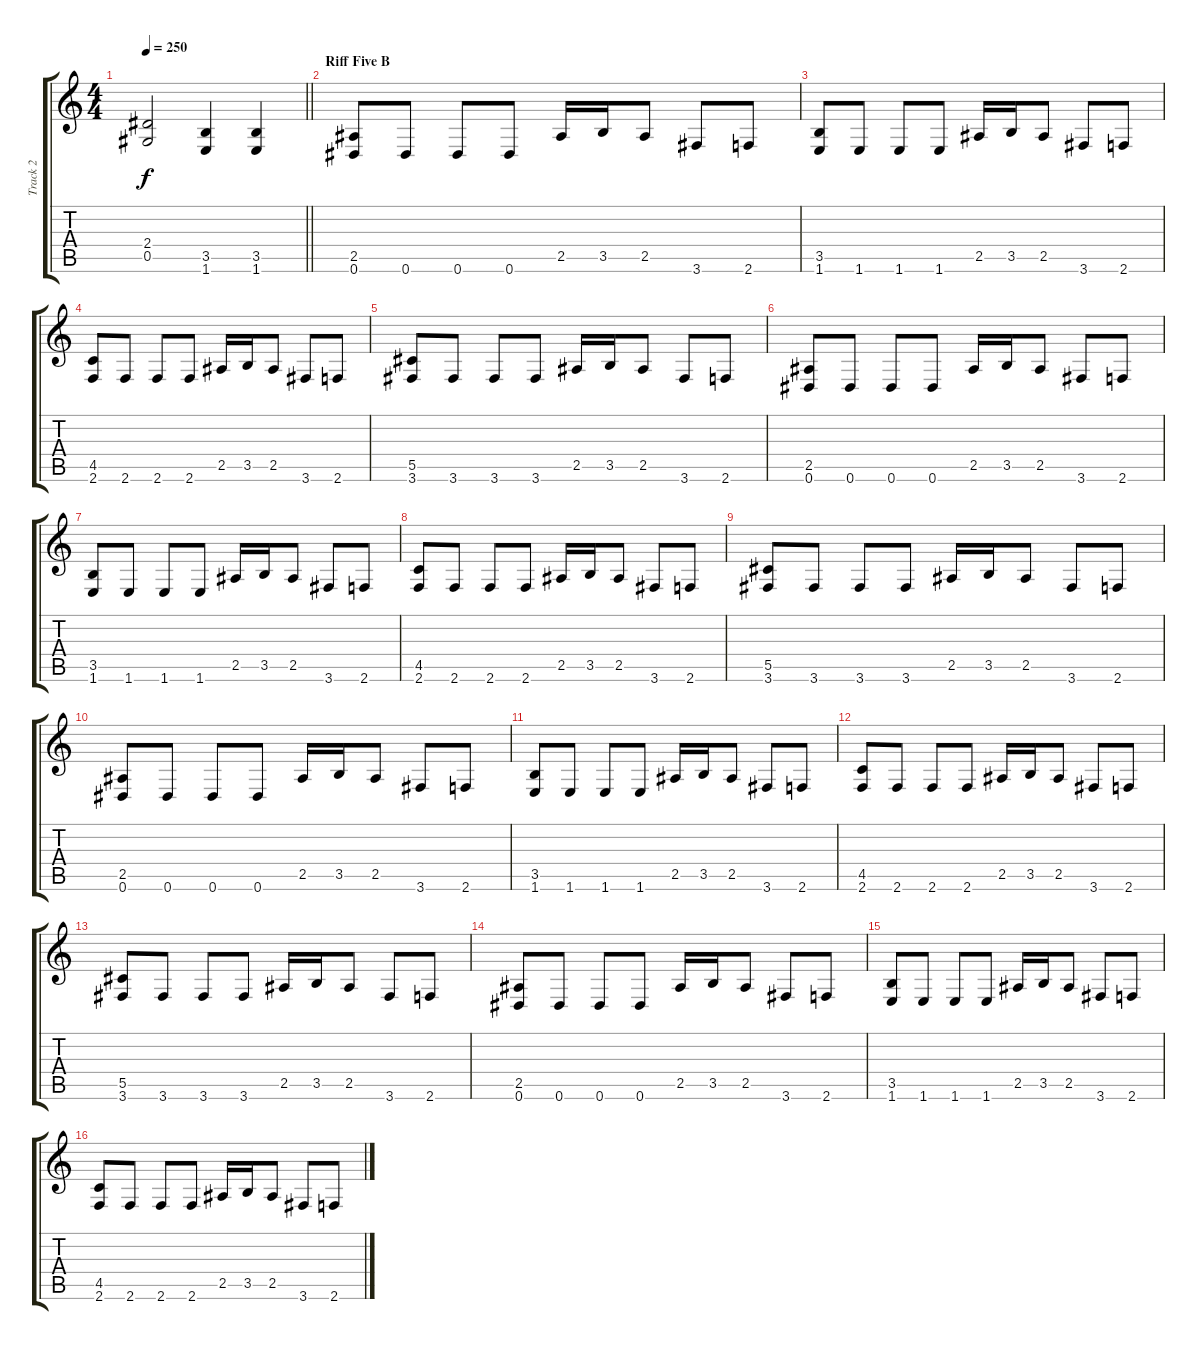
\track ("Track 2" "Track 2") {instrument distortionguitar}
\staff {score tabs}
\tuning (Eb4 Bb3 Gb3 Db3 Ab2 Eb2) {hide}
\ts (4 4)
\tempo 250
\clef g2
\barLineRight lightlight
\ks c
(2.4 0.5).2{dy f} (3.5 1.6).4 (3.5 1.6).4 |
\section ("" "Riff Five B")
(2.5 0.6).8 0.6.8 0.6.8 0.6.8 2.5.16 3.5.16 2.5.8 3.6.8 2.6.8 |
(3.5 1.6).8 1.6.8 1.6.8 1.6.8 2.5.16 3.5.16 2.5.8 3.6.8 2.6.8 |
(4.5 2.6).8 2.6.8 2.6.8 2.6.8 2.5.16 3.5.16 2.5.8 3.6.8 2.6.8 |
(5.5 3.6).8 3.6.8 3.6.8 3.6.8 2.5.16 3.5.16 2.5.8 3.6.8 2.6.8 |
(2.5 0.6).8 0.6.8 0.6.8 0.6.8 2.5.16 3.5.16 2.5.8 3.6.8 2.6.8 |
(3.5 1.6).8 1.6.8 1.6.8 1.6.8 2.5.16 3.5.16 2.5.8 3.6.8 2.6.8 |
(4.5 2.6).8 2.6.8 2.6.8 2.6.8 2.5.16 3.5.16 2.5.8 3.6.8 2.6.8 |
(5.5 3.6).8 3.6.8 3.6.8 3.6.8 2.5.16 3.5.16 2.5.8 3.6.8 2.6.8 |
(2.5 0.6).8 0.6.8 0.6.8 0.6.8 2.5.16 3.5.16 2.5.8 3.6.8 2.6.8 |
(3.5 1.6).8 1.6.8 1.6.8 1.6.8 2.5.16 3.5.16 2.5.8 3.6.8 2.6.8 |
(4.5 2.6).8 2.6.8 2.6.8 2.6.8 2.5.16 3.5.16 2.5.8 3.6.8 2.6.8 |
(5.5 3.6).8 3.6.8 3.6.8 3.6.8 2.5.16 3.5.16 2.5.8 3.6.8 2.6.8 |
(2.5 0.6).8 0.6.8 0.6.8 0.6.8 2.5.16 3.5.16 2.5.8 3.6.8 2.6.8 |
(3.5 1.6).8 1.6.8 1.6.8 1.6.8 2.5.16 3.5.16 2.5.8 3.6.8 2.6.8 |
(4.5 2.6).8 2.6.8 2.6.8 2.6.8 2.5.16 3.5.16 2.5.8 3.6.8 2.6.8
